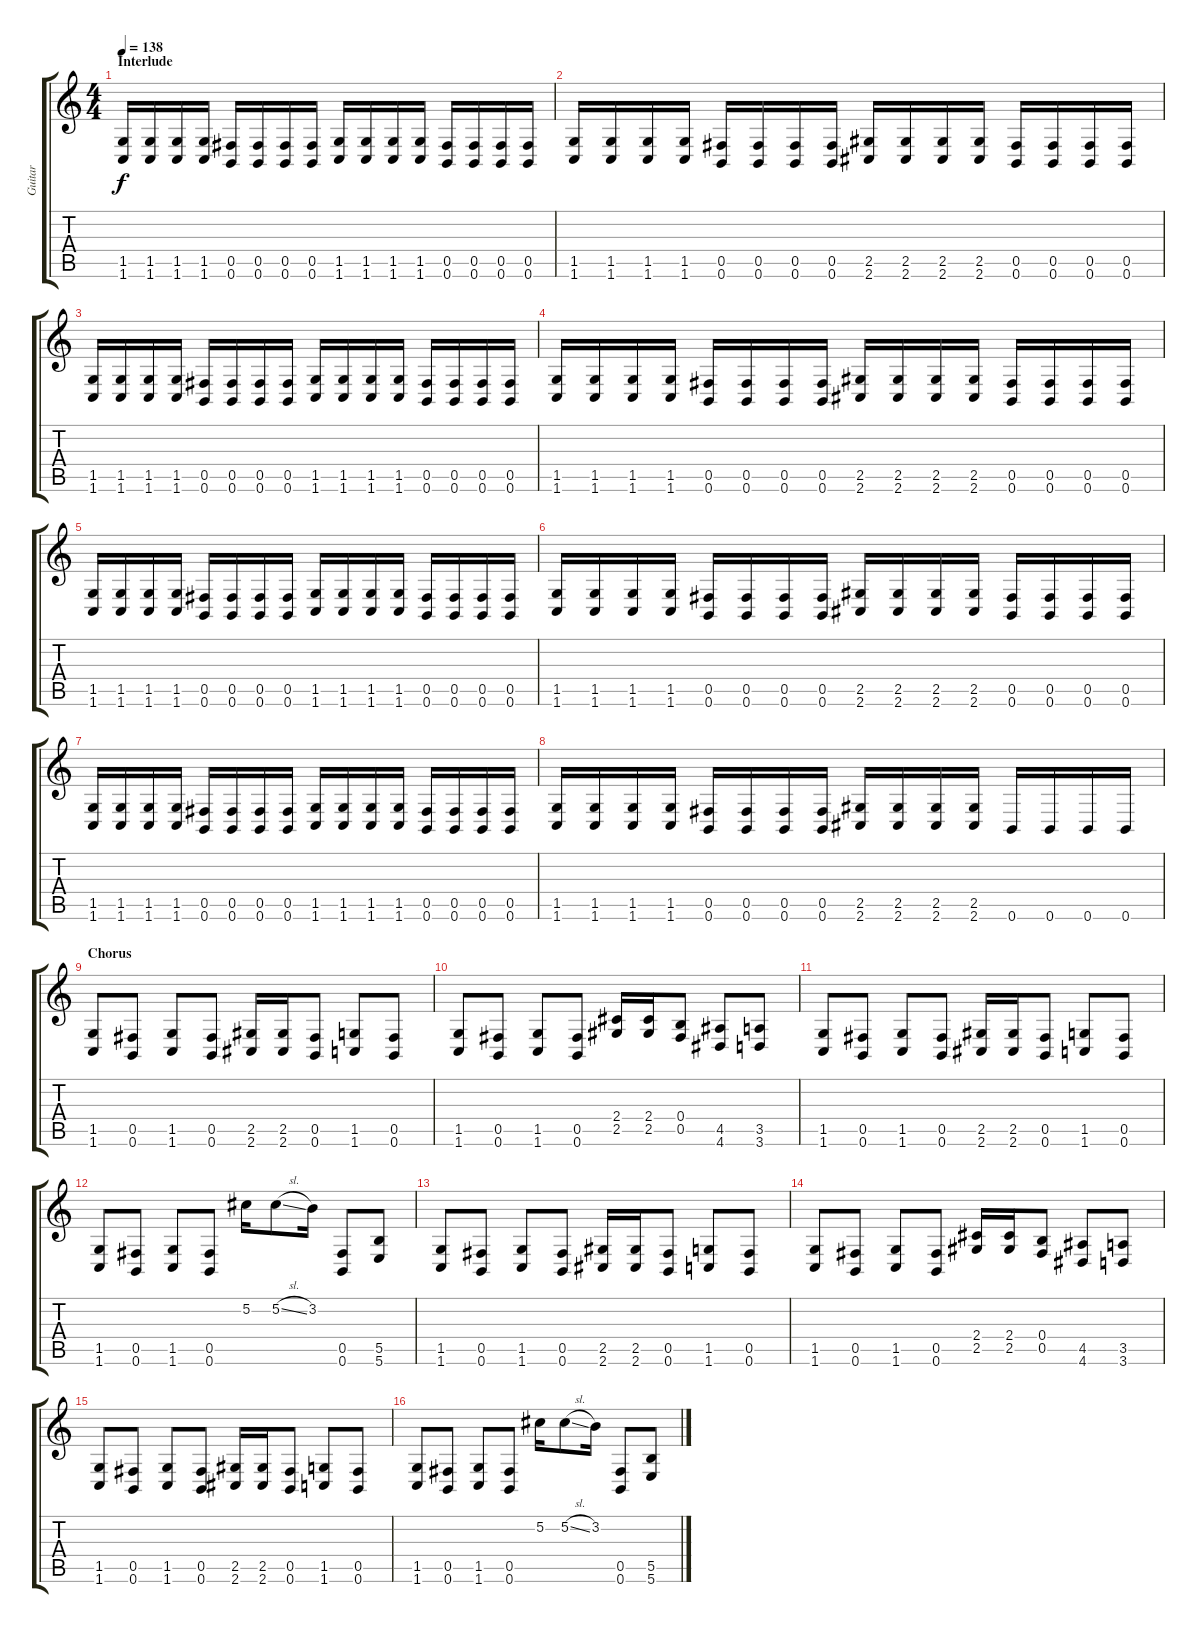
\track ("Guitar" "Guitar") {instrument distortionguitar}
\staff {score tabs}
\tuning (Db4 Ab3 E3 B2 Gb2 B1) {hide}
\ts (4 4)
\section ("" "Interlude")
\tempo 138
\clef g2
\ks c
(1.5 1.6).16{dy f} (1.5 1.6).16 (1.5 1.6).16 (1.5 1.6).16 (0.5 0.6).16 (0.5 0.6).16 (0.5 0.6).16 (0.5 0.6).16 (1.5 1.6).16 (1.5 1.6).16 (1.5 1.6).16 (1.5 1.6).16 (0.5 0.6).16 (0.5 0.6).16 (0.5 0.6).16 (0.5 0.6).16 |
(1.5 1.6).16 (1.5 1.6).16 (1.5 1.6).16 (1.5 1.6).16 (0.5 0.6).16 (0.5 0.6).16 (0.5 0.6).16 (0.5 0.6).16 (2.5 2.6).16 (2.5 2.6).16 (2.5 2.6).16 (2.5 2.6).16 (0.5 0.6).16 (0.5 0.6).16 (0.5 0.6).16 (0.5 0.6).16 |
(1.5 1.6).16 (1.5 1.6).16 (1.5 1.6).16 (1.5 1.6).16 (0.5 0.6).16 (0.5 0.6).16 (0.5 0.6).16 (0.5 0.6).16 (1.5 1.6).16 (1.5 1.6).16 (1.5 1.6).16 (1.5 1.6).16 (0.5 0.6).16 (0.5 0.6).16 (0.5 0.6).16 (0.5 0.6).16 |
(1.5 1.6).16 (1.5 1.6).16 (1.5 1.6).16 (1.5 1.6).16 (0.5 0.6).16 (0.5 0.6).16 (0.5 0.6).16 (0.5 0.6).16 (2.5 2.6).16 (2.5 2.6).16 (2.5 2.6).16 (2.5 2.6).16 (0.5 0.6).16 (0.5 0.6).16 (0.5 0.6).16 (0.5 0.6).16 |
(1.5 1.6).16 (1.5 1.6).16 (1.5 1.6).16 (1.5 1.6).16 (0.5 0.6).16 (0.5 0.6).16 (0.5 0.6).16 (0.5 0.6).16 (1.5 1.6).16 (1.5 1.6).16 (1.5 1.6).16 (1.5 1.6).16 (0.5 0.6).16 (0.5 0.6).16 (0.5 0.6).16 (0.5 0.6).16 |
(1.5 1.6).16 (1.5 1.6).16 (1.5 1.6).16 (1.5 1.6).16 (0.5 0.6).16 (0.5 0.6).16 (0.5 0.6).16 (0.5 0.6).16 (2.5 2.6).16 (2.5 2.6).16 (2.5 2.6).16 (2.5 2.6).16 (0.5 0.6).16 (0.5 0.6).16 (0.5 0.6).16 (0.5 0.6).16 |
(1.5 1.6).16 (1.5 1.6).16 (1.5 1.6).16 (1.5 1.6).16 (0.5 0.6).16 (0.5 0.6).16 (0.5 0.6).16 (0.5 0.6).16 (1.5 1.6).16 (1.5 1.6).16 (1.5 1.6).16 (1.5 1.6).16 (0.5 0.6).16 (0.5 0.6).16 (0.5 0.6).16 (0.5 0.6).16 |
(1.5 1.6).16 (1.5 1.6).16 (1.5 1.6).16 (1.5 1.6).16 (0.5 0.6).16 (0.5 0.6).16 (0.5 0.6).16 (0.5 0.6).16 (2.5 2.6).16 (2.5 2.6).16 (2.5 2.6).16 (2.5 2.6).16 0.6.16 0.6.16 0.6.16 0.6.16 |
\section ("" "Chorus")
(1.5 1.6).8 (0.5 0.6).8 (1.5 1.6).8 (0.5 0.6).8 (2.5 2.6).16 (2.5 2.6).16 (0.5 0.6).8 (1.5 1.6).8 (0.5 0.6).8 |
(1.5 1.6).8 (0.5 0.6).8 (1.5 1.6).8 (0.5 0.6).8 (2.4 2.5).16 (2.4 2.5).16 (0.4 0.5).8 (4.5 4.6).8 (3.5 3.6).8 |
(1.5 1.6).8 (0.5 0.6).8 (1.5 1.6).8 (0.5 0.6).8 (2.5 2.6).16 (2.5 2.6).16 (0.5 0.6).8 (1.5 1.6).8 (0.5 0.6).8 |
(1.5 1.6).8 (0.5 0.6).8 (1.5 1.6).8 (0.5 0.6).8 5.2.16 5.2{sl}.8 3.2.16 (0.5 0.6).8 (5.5 5.6).8 |
(1.5 1.6).8 (0.5 0.6).8 (1.5 1.6).8 (0.5 0.6).8 (2.5 2.6).16 (2.5 2.6).16 (0.5 0.6).8 (1.5 1.6).8 (0.5 0.6).8 |
(1.5 1.6).8 (0.5 0.6).8 (1.5 1.6).8 (0.5 0.6).8 (2.4 2.5).16 (2.4 2.5).16 (0.4 0.5).8 (4.5 4.6).8 (3.5 3.6).8 |
(1.5 1.6).8 (0.5 0.6).8 (1.5 1.6).8 (0.5 0.6).8 (2.5 2.6).16 (2.5 2.6).16 (0.5 0.6).8 (1.5 1.6).8 (0.5 0.6).8 |
(1.5 1.6).8 (0.5 0.6).8 (1.5 1.6).8 (0.5 0.6).8 5.2.16 5.2{sl}.8 3.2.16 (0.5 0.6).8 (5.5 5.6).8
